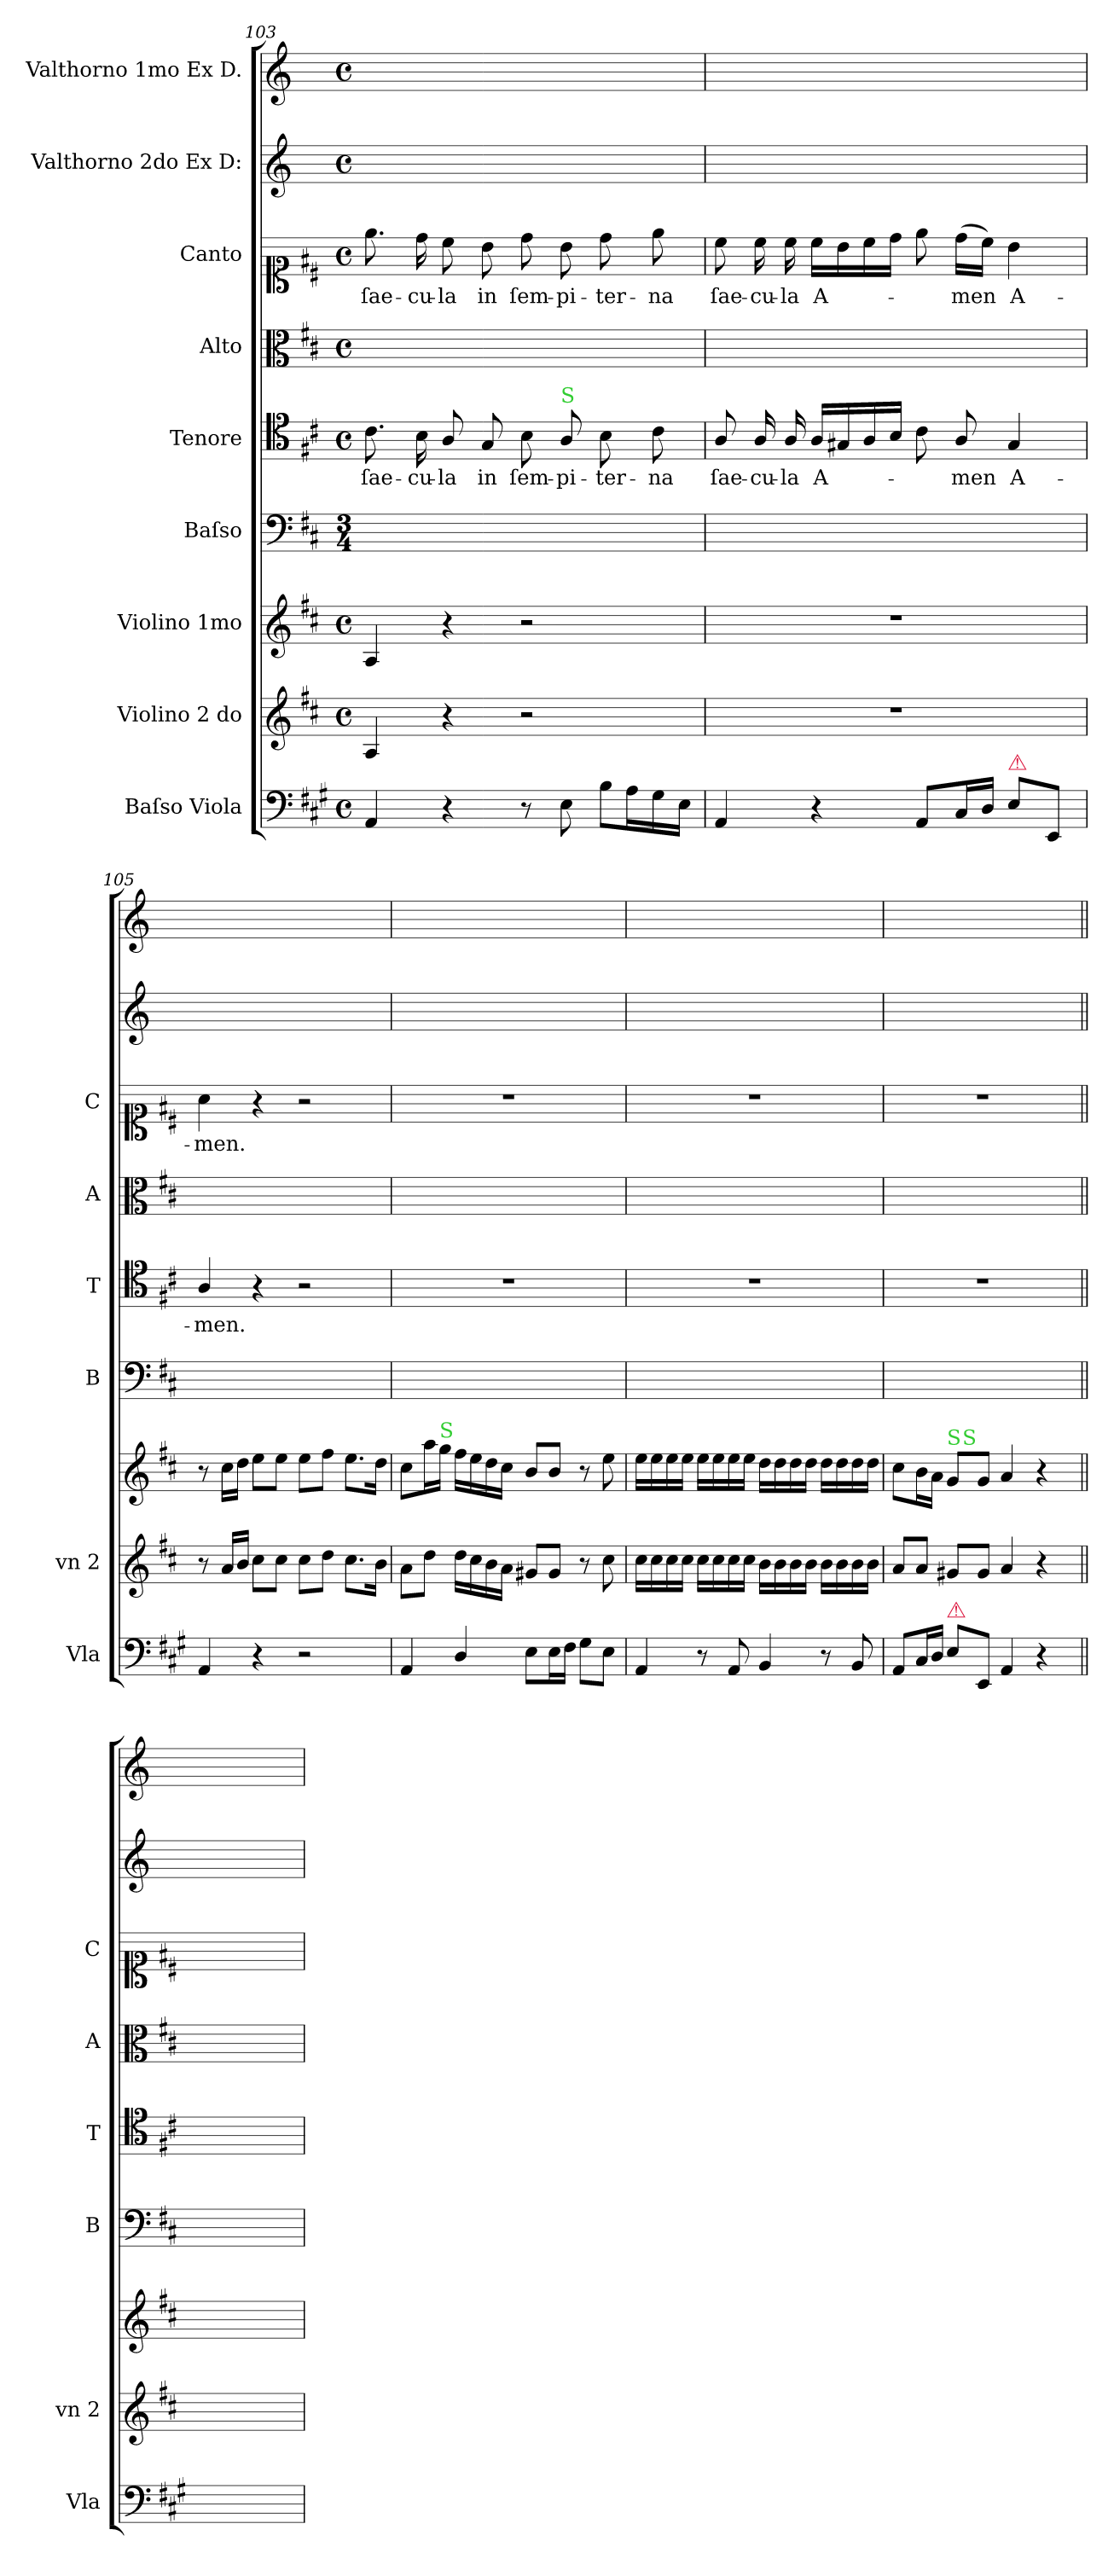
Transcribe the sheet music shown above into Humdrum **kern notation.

**kern	**kern	**kern	**kern	**kern	**text	**kern	**kern	**text	**kern	**kern
*part9	*part8	*part7	*part6	*part5	*part5	*part4	*part3	*part3	*part2	*part1
*staff9	*staff8	*staff7	*staff6	*staff5	*staff5	*staff4	*staff3	*staff3	*staff2	*staff1
*I"Baſso Viola	*I"Violino 2 do	*I"Violino 1mo	*I"Baſso	*I"Tenore	*	*I"Alto	*I"Canto	*	*I"Valthorno 2do Ex D:	*I"Valthorno 1mo Ex D.
*I'Vla	*I'vn 2	*	*I'B	*I'T	*	*I'A	*I'C	*	*	*
*clefF4	*clefG2	*clefG2	*clefF4	*clefC4	*	*clefC3	*clefC1	*	*clefG2	*clefG2
*	*	*	*	*	*	*	*	*	*ITrd6c10	*ITrd6c10
*k[f#c#g#]	*k[f#c#]	*k[f#c#]	*k[f#c#]	*k[f#c#]	*	*k[f#c#]	*k[f#c#]	*	*k[f#c#]	*k[f#c#]
*M4/4	*M4/4	*M4/4	*M3/4	*M4/4	*	*M4/4	*M4/4	*	*M4/4	*M4/4
*met(c)	*met(c)	*met(c)	*	*met(c)	*	*met(c)	*met(c)	*	*met(c)	*met(c)
=103	=103	=103	=103	=103	=103	=103	=103	=103	=103	=103
4AA/	4A/	4A/	2.ryy	8.c#\	ſae-	1ryy	8.ee\	ſae-	1ryy	1ryy
.	.	.	.	16B\	-cu-	.	16dd\	-cu-	.	.
4r	4r	4r	.	8A/	-la	.	8cc#\	-la	.	.
.	.	.	.	8G/	in	.	8b\	in	.	.
8r	2r	2r	.	8B\	ſem-	.	8dd\	ſem-	.	.
!	!	!	!	!LO:TX:a:color=limegreen:t=S	!	!	!	!	!	!
8E\	.	.	.	8A/	-pi-	.	8b\	-pi-	.	.
!LO:N:vis=8	!	!	!	!	!	!	!	!	!	!
16B\L	.	.	4ryy	8B\	-ter-	.	8dd\	-ter-	.	.
16A\L	.	.	.	.	.	.	.	.	.	.
16G#\	.	.	.	8c#\	-na	.	8ee\	-na	.	.
16E\JJ	.	.	.	.	.	.	.	.	.	.
=104	=104	=104	=104	=104	=104	=104	=104	=104	=104	=104
4AA/	1r	1r	4ryy	8A/	ſae-	1ryy	8cc#\	ſae-	1ryy	1ryy
.	.	.	.	16A/	-cu-	.	16cc#\	-cu-	.	.
.	.	.	.	16A/	-la	.	16cc#\	-la	.	.
4r	.	.	2.ryy	16A/LL	A-	.	16cc#\LL	A-	.	.
.	.	.	.	16G#X/	.	.	16b\	.	.	.
.	.	.	.	16A/	.	.	16cc#\	.	.	.
.	.	.	.	16B/JJ	.	.	16dd\JJ	.	.	.
8AA/L	.	.	.	8c#\	.	.	8ee\	.	.	.
16C#/L	.	.	.	8A/	-men	.	(16dd\LL	-men	.	.
16D/JJ	.	.	.	.	.	.	16cc#\JJ)	.	.	.
!LO:TX:a:color=crimson:t=⚠	!	!	!	!	!	!	!	!	!	!
8E\L	.	.	.	4G#/	A-	.	4b\	A-	.	.
8EE/J	.	.	.	.	.	.	.	.	.	.
=105	=105	=105	=105	=105	=105	=105	=105	=105	=105	=105
4AA/	8r	8r	4ryy	4A/	-men.	1ryy	4a\	-men.	1ryy	1ryy
.	16a/LL	16cc#\LL	.	.	.	.	.	.	.	.
.	16b/JJ	16dd\JJ	.	.	.	.	.	.	.	.
4r	8cc#\L	8ee\L	2.ryy	4r	.	.	4r	.	.	.
.	8cc#\J	8ee\J	.	.	.	.	.	.	.	.
2r	8cc#\L	8ee\L	.	2r	.	.	2r	.	.	.
.	8dd\J	8ff#\J	.	.	.	.	.	.	.	.
.	8.cc#\L	8.ee\L	.	.	.	.	.	.	.	.
.	16b\Jk	16dd\Jk	.	.	.	.	.	.	.	.
=106	=106	=106	=106	=106	=106	=106	=106	=106	=106	=106
4AA/	8a\L	8cc#\L	4ryy	1r	.	1ryy	1r	.	1ryy	1ryy
.	8dd\J	16aa\L	.	.	.	.	.	.	.	.
!	!	!LO:TX:a:color=limegreen:t=S	!	!	!	!	!	!	!	!
.	.	16gg\JJ	.	.	.	.	.	.	.	.
4D/	16dd\LL	16ff#\LL	2.ryy	.	.	.	.	.	.	.
.	16cc#\	16ee\	.	.	.	.	.	.	.	.
.	16b\	16dd\	.	.	.	.	.	.	.	.
.	16a\JJ	16cc#\JJ	.	.	.	.	.	.	.	.
8E\L	8g#X/L	8b/L	.	.	.	.	.	.	.	.
16E\L	8g#/J	8b/J	.	.	.	.	.	.	.	.
16F#\JJ	.	.	.	.	.	.	.	.	.	.
8G#\L	8r	8r	.	.	.	.	.	.	.	.
8E\J	8cc#\	8ee\	.	.	.	.	.	.	.	.
=107	=107	=107	=107	=107	=107	=107	=107	=107	=107	=107
4AA/	16cc#\LL	16ee\LL	4ryy	1r	.	1ryy	1r	.	1ryy	1ryy
.	16cc#\	16ee\	.	.	.	.	.	.	.	.
.	16cc#\	16ee\	.	.	.	.	.	.	.	.
.	16cc#\JJ	16ee\JJ	.	.	.	.	.	.	.	.
8r	16cc#\LL	16ee\LL	2.ryy	.	.	.	.	.	.	.
.	16cc#\	16ee\	.	.	.	.	.	.	.	.
8AA/	16cc#\	16ee\	.	.	.	.	.	.	.	.
.	16cc#\JJ	16ee\JJ	.	.	.	.	.	.	.	.
4BB/	16b\LL	16dd\LL	.	.	.	.	.	.	.	.
.	16b\	16dd\	.	.	.	.	.	.	.	.
.	16b\	16dd\	.	.	.	.	.	.	.	.
.	16b\JJ	16dd\JJ	.	.	.	.	.	.	.	.
8r	16b\LL	16dd\LL	.	.	.	.	.	.	.	.
.	16b\	16dd\	.	.	.	.	.	.	.	.
8BB/	16b\	16dd\	.	.	.	.	.	.	.	.
.	16b\JJ	16dd\JJ	.	.	.	.	.	.	.	.
=108	=108	=108	=108	=108	=108	=108	=108	=108	=108	=108
*	*	*^	*	*	*	*	*	*	*	*
8AA/L	8a/L	8cc#\L	4ryy	4ryy	1r	.	1ryy	1r	.	1ryy	1ryy
16C#/L	8a/J	16b\L	.	.	.	.	.	.	.	.	.
16D/JJ	.	16a\JJ	.	.	.	.	.	.	.	.	.
!	!	!LO:TX:a:color=limegreen:t=S	!	!	!	!	!	!	!	!	!
!LO:TX:a:color=crimson:t=⚠	!	!	!	!	!	!	!	!	!	!	!
8E\L	8g#X/L	8g/L	16ryy	2.ryy	.	.	.	.	.	.	.
!	!	!	!LO:TX:a:color=limegreen:t=S	!	!	!	!	!	!	!	!
.	.	.	2ryy	.	.	.	.	.	.	.	.
8EE/J	8g#/J	8g/J	.	.	.	.	.	.	.	.	.
4AA/	4a/	4a/	.	.	.	.	.	.	.	.	.
4r	4r	4r	.	.	.	.	.	.	.	.	.
.	.	.	8.ryy	.	.	.	.	.	.	.	.
*	*	*v	*v	*	*	*	*	*	*	*	*
=||	=||	=||	=||	=||	=||	=||	=||	=||	=||	=||
1ryy	1ryy	1ryy	4ryy	1ryy	.	1ryy	1ryy	.	1ryy	1ryy
.	.	.	2.ryy	.	.	.	.	.	.	.
=	=	=	=	=	=	=	=	=	=	=
*-	*-	*-	*-	*-	*-	*-	*-	*-	*-	*-
